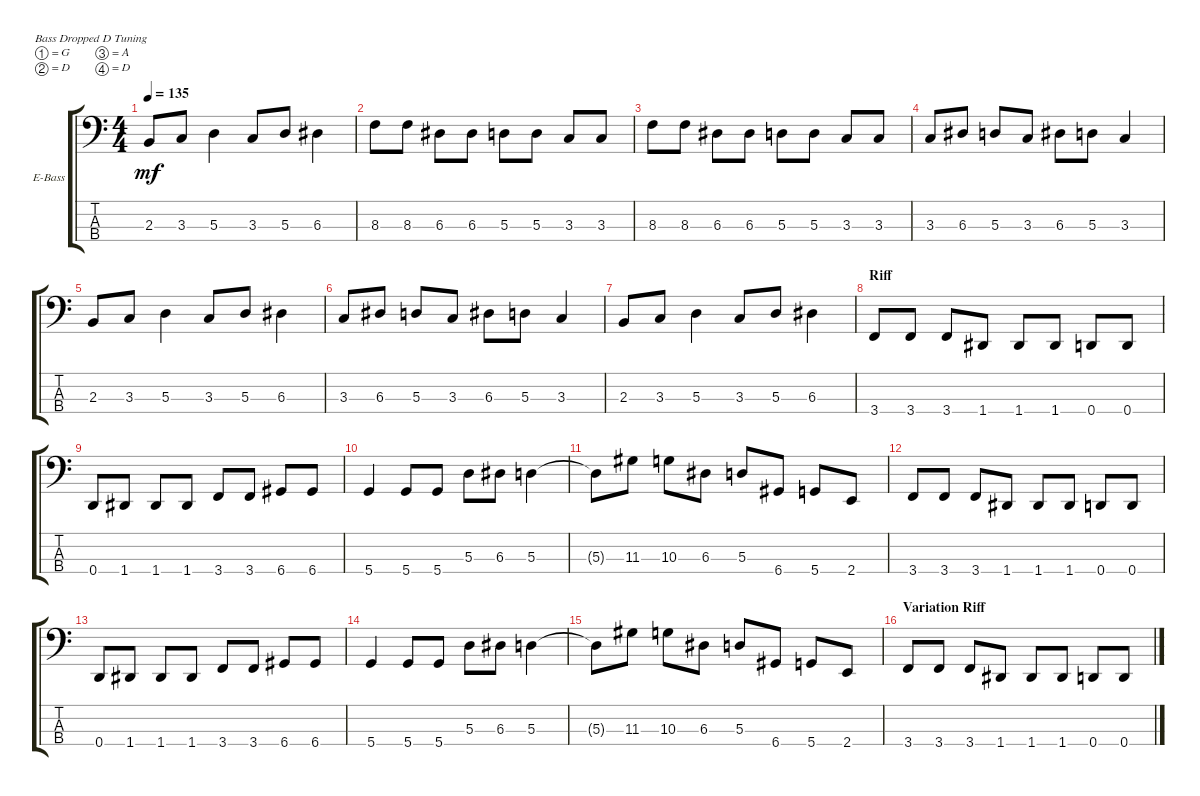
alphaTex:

\defaultSystemsLayout 4
\bracketExtendMode groupsimilarinstruments
\firstSystemTrackNameOrientation horizontal
\otherSystemsTrackNameOrientation horizontal
\track (" Bass" "E-Bass") {instrument electricbassfinger}
\staff {score tabs}
\tuning (G2 D2 A1 D1)
\ts (4 4)
\tempo 135
\clef f4
\scale
0.333333
\ks c
2.3.8{dy mf} 3.3.8 5.3.4 3.3.8 5.3.8 6.3.4 |
\scale
0.333333 8.3.8 8.3.8 6.3.8 6.3.8 5.3.8 5.3.8 3.3.8 3.3.8 |
\scale
0.333333 8.3.8 8.3.8 6.3.8 6.3.8 5.3.8 5.3.8 3.3.8 3.3.8 |
\scale
0.333333 3.3.8 6.3.8 5.3.8 3.3.8 6.3.8 5.3.8 3.3.4 |
\scale
0.333333 2.3.8 3.3.8 5.3.4 3.3.8 5.3.8 6.3.4 |
\scale
0.333333 3.3.8 6.3.8 5.3.8 3.3.8 6.3.8 5.3.8 3.3.4 |
\scale
0.333333 2.3.8 3.3.8 5.3.4 3.3.8 5.3.8 6.3.4 |
\section ("" "Riff")
3.4.8 3.4.8 3.4.8 1.4.8 1.4.8 1.4.8 0.4.8 0.4.8 |
\scale
0.333333 0.4.8 1.4.8 1.4.8 1.4.8 3.4.8 3.4.8 6.4.8 6.4.8 |
5.4.4 5.4.8 5.4.8 5.3.8 6.3.8 5.3.4 |
5.3{t}.8 11.3.8 10.3.8 6.3.8 5.3.8 6.4.8 5.4.8 2.4.8 |
3.4.8 3.4.8 3.4.8 1.4.8 1.4.8 1.4.8 0.4.8 0.4.8 |
\scale
0.333333 0.4.8 1.4.8 1.4.8 1.4.8 3.4.8 3.4.8 6.4.8 6.4.8 |
\scale
0.333333 5.4.4 5.4.8 5.4.8 5.3.8 6.3.8 5.3.4 |
\scale
0.333333 5.3{t}.8 11.3.8 10.3.8 6.3.8 5.3.8 6.4.8 5.4.8 2.4.8 |
\section ("" "Variation Riff")
\scale
0.333333 3.4.8 3.4.8 3.4.8 1.4.8 1.4.8 1.4.8 0.4.8 0.4.8
